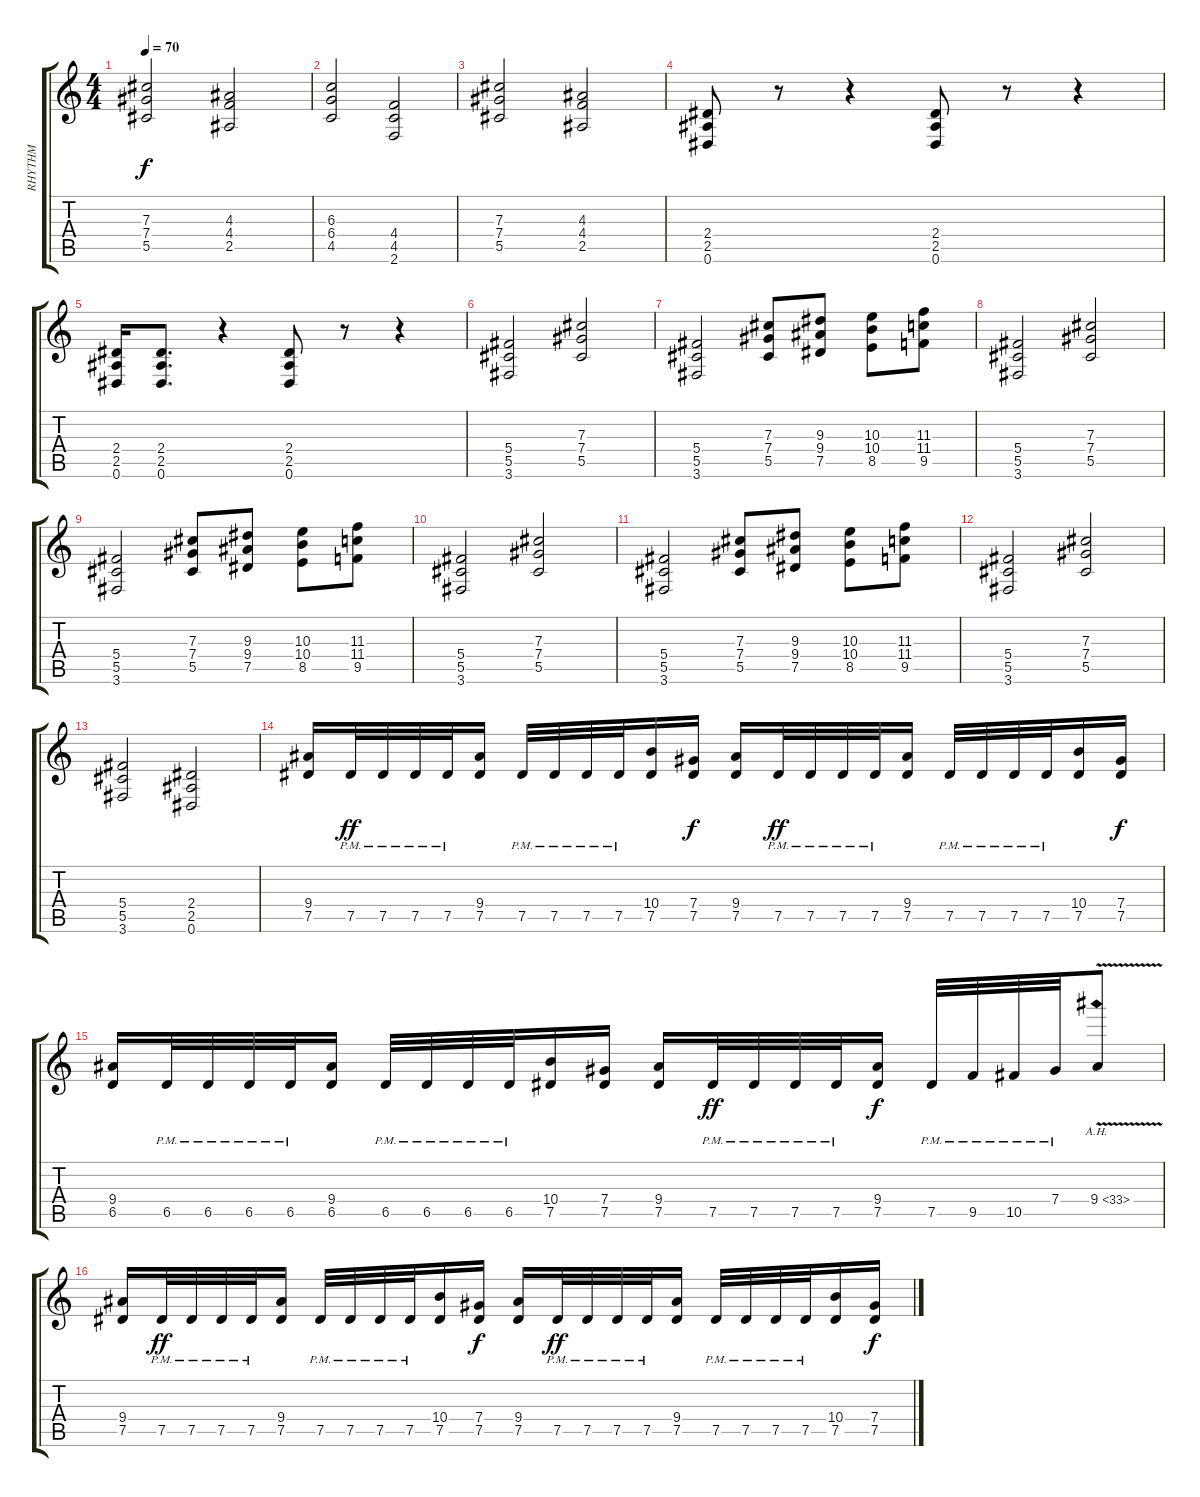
\track ("RHYTHM" "RHYTHM") {instrument overdrivenguitar}
\staff {score tabs}
\tuning (Eb4 Bb3 Gb3 Db3 Ab2 Eb2) {hide}
\ts (4 4)
\tempo 70
\clef g2
\ks c
(7.3 7.4 5.5).2{dy f} (4.3 4.4 2.5).2 |
(6.3 6.4 4.5).2 (4.4 4.5 2.6).2 |
(7.3 7.4 5.5).2 (4.3 4.4 2.5).2 |
(2.4 2.5 0.6).8 r.8 r.4 (2.4 2.5 0.6).8 r.8 r.4 |
(2.4 2.5 0.6).16 (2.4 2.5 0.6).8{d} r.4 (2.4 2.5 0.6).8 r.8 r.4 |
(5.4 5.5 3.6).2 (7.3 7.4 5.5).2 |
(5.4 5.5 3.6).2 (7.3 7.4 5.5).8 (9.3 9.4 7.5).8 (10.3 10.4 8.5).8 (11.3 11.4 9.5).8 |
(5.4 5.5 3.6).2 (7.3 7.4 5.5).2 |
(5.4 5.5 3.6).2 (7.3 7.4 5.5).8 (9.3 9.4 7.5).8 (10.3 10.4 8.5).8 (11.3 11.4 9.5).8 |
(5.4 5.5 3.6).2 (7.3 7.4 5.5).2 |
(5.4 5.5 3.6).2 (7.3 7.4 5.5).8 (9.3 9.4 7.5).8 (10.3 10.4 8.5).8 (11.3 11.4 9.5).8 |
(5.4 5.5 3.6).2 (7.3 7.4 5.5).2 |
(5.4 5.5 3.6).2 (2.4 2.5 0.6).2 |
(9.4 7.5).16 7.5{pm}.32{dy ff} 7.5{pm}.32 7.5{pm}.32 7.5{pm}.32 (9.4 7.5).16 7.5{pm}.32 7.5{pm}.32 7.5{pm}.32 7.5{pm}.32 (10.4 7.5).16 (7.4 7.5).16{dy f} (9.4 7.5).16 7.5{pm}.32{dy ff} 7.5{pm}.32 7.5{pm}.32 7.5{pm}.32 (9.4 7.5).16 7.5{pm}.32 7.5{pm}.32 7.5{pm}.32 7.5{pm}.32 (10.4 7.5).16 (7.4 7.5).16{dy f} |
(9.4 6.5).16 6.5{pm}.32 6.5{pm}.32 6.5{pm}.32 6.5{pm}.32 (9.4 6.5).16 6.5{pm}.32 6.5{pm}.32 6.5{pm}.32 6.5{pm}.32 (10.4 7.5).16 (7.4 7.5).16 (9.4 7.5).16 7.5{pm}.32{dy ff} 7.5{pm}.32 7.5{pm}.32 7.5{pm}.32 (9.4 7.5).16{dy f} 7.5{pm}.32 9.5{pm}.32 10.5{pm}.32 7.4{pm}.32 9.4{ah 24 v}.8 |
(9.4 7.5).16 7.5{pm}.32{dy ff} 7.5{pm}.32 7.5{pm}.32 7.5{pm}.32 (9.4 7.5).16 7.5{pm}.32 7.5{pm}.32 7.5{pm}.32 7.5{pm}.32 (10.4 7.5).16 (7.4 7.5).16{dy f} (9.4 7.5).16 7.5{pm}.32{dy ff} 7.5{pm}.32 7.5{pm}.32 7.5{pm}.32 (9.4 7.5).16 7.5{pm}.32 7.5{pm}.32 7.5{pm}.32 7.5{pm}.32 (10.4 7.5).16 (7.4 7.5).16{dy f}
